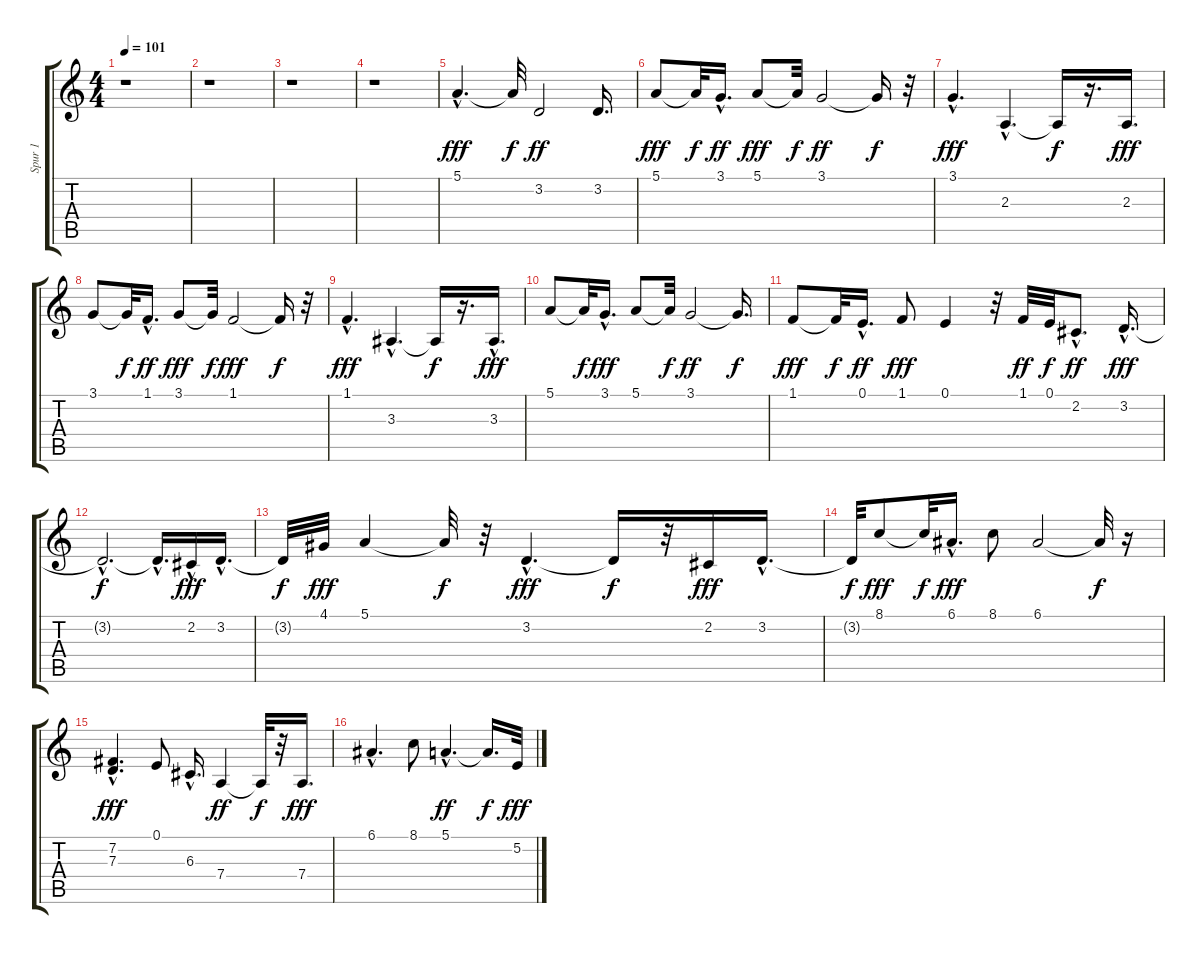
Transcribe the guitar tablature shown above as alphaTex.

\track ("Spur 1" "Spur 1") {instrument altosax}
\staff {score tabs}
\tuning (E4 B3 G3 D3 A2 E2) {hide}
\ts (4 4)
\tempo 101
\clef g2
\ks c
r.1{dy f} |
r.1 |
r.1 |
r.1 |
5.1{hac}.4{d dy fff} 5.1{t}.32{dy f} 3.2.2{dy ff} 3.2.16{d} |
5.1.8{dy fff} 5.1{t}.32{dy f} 3.1{hac}.16{d dy ff} 5.1.8{dy fff} 5.1{t}.32{dy f} 3.1.2{dy ff} 3.1{t}.16{dy f} r.32 |
3.1{hac}.4{d dy fff} 2.3{hac}.4{d} 2.3{t}.16{dy f} r.16{d} 2.3.16{d dy fff} |
3.1.8 3.1{t}.32{dy f} 1.1{hac}.16{d dy ff} 3.1.8{dy fff} 3.1{t}.32{dy f} 1.1.2{dy fff} 1.1{t}.16{dy f} r.32 |
1.1{hac}.4{d dy fff} 3.3{hac}.4{d} 3.3{t}.16{dy f} r.16{d} 3.3{hac}.16{d dy fff} |
5.1.8 5.1{t}.32{dy f} 3.1{hac}.16{d dy fff} 5.1.8 5.1{t}.32{dy f} 3.1.2{dy ff} 3.1{t}.16{d dy f} |
1.1.8{dy fff} 1.1{t}.32{dy f} 0.1{hac}.16{d dy ff} 1.1.8{dy fff} 0.1.4 r.32 1.1.32{dy ff} 0.1.32{dy f} 2.2{hac}.8{d dy ff} 3.2{hac}.16{d dy fff} |
3.2{hac t}.2{d dy f} 3.2{hac t}.16{d} 2.2{hac}.16{dy fff} 3.2{hac}.16{d} |
3.2{t}.32{dy f} 4.1.32{dy fff} 5.1.4 5.1{t}.32{dy f} r.32 3.2{hac}.4{d dy fff} 3.2{t}.16{dy f} r.32 2.2.16{dy fff} 3.2{hac}.16{d} |
3.2{t}.32{dy f} 8.1.8{dy fff} 8.1{t}.32{dy f} 6.1{hac}.16{d dy fff} 8.1.8 6.1.2 6.1{t}.32{dy f} r.16 |
(7.2 7.3{hac}).4{d dy fff} 0.1.8 6.3{hac}.16{d} 7.4.4{dy ff} 7.4{t}.32{dy f} r.32 7.4.16{d dy fff} |
6.1{hac}.4{d} 8.1.8 5.1{hac}.4{d dy ff} 5.1{t}.16{d dy f} 5.2.32{dy fff}
